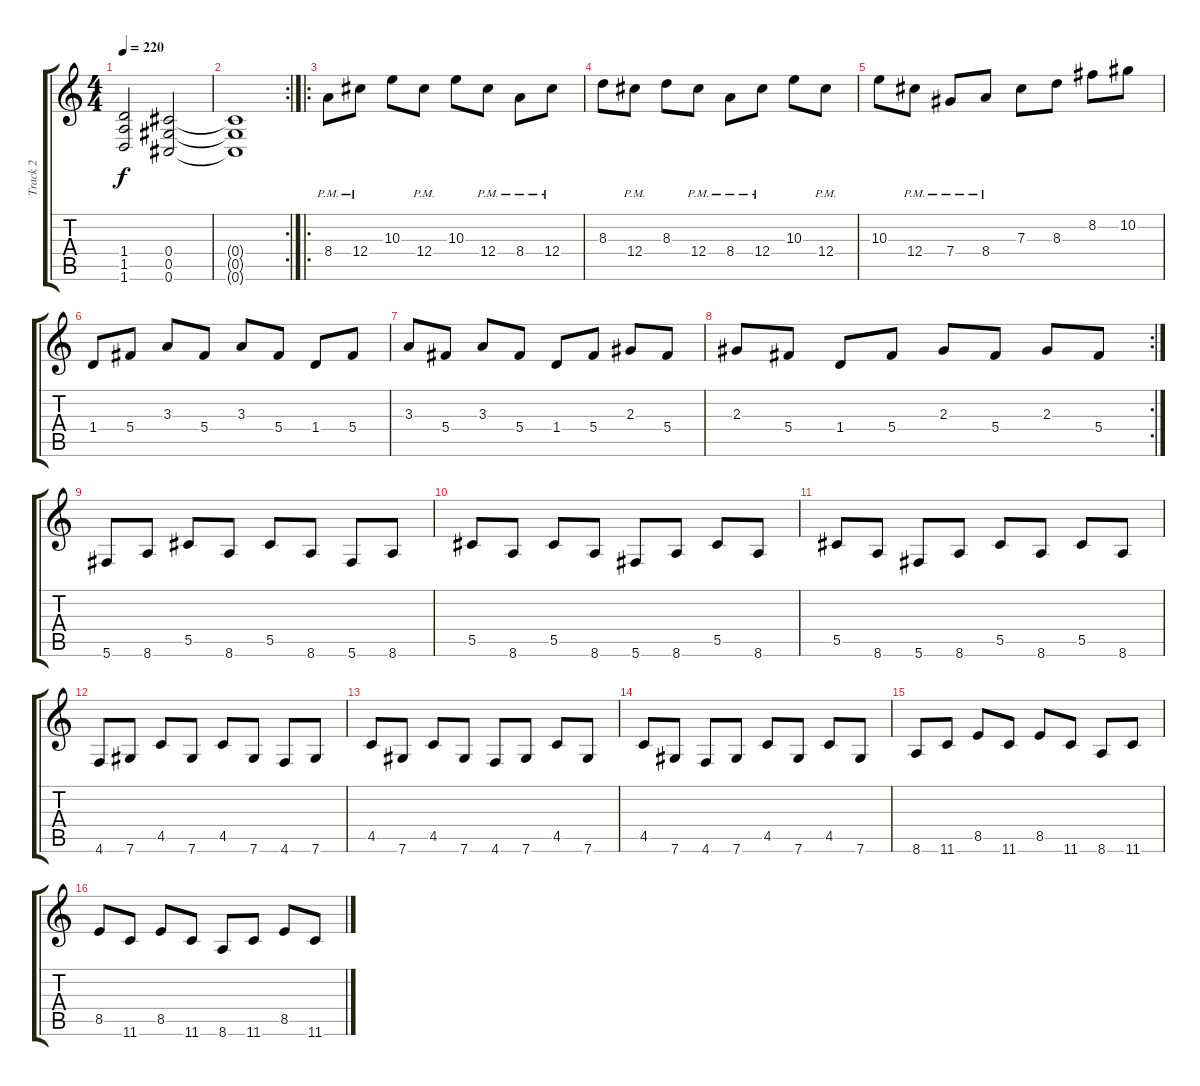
\track ("Track 2" "Track 2") {instrument distortionguitar}
\staff {score tabs}
\tuning (Eb4 Bb3 Gb3 Db3 Ab2 Db2) {hide}
\ts (4 4)
\tempo 220
\clef g2
\ks c
(1.4{t} 1.5{t} 1.6{t}).2{dy f} (0.4 0.5 0.6).2 |
\rc 2
(0.4{t} 0.5{t} 0.6{t}).1 |
\ro
8.4{pm}.8 12.4{pm}.8 10.3.8 12.4{pm}.8 10.3.8 12.4{pm}.8 8.4{pm}.8 12.4{pm}.8 |
8.3.8 12.4{pm}.8 8.3.8 12.4{pm}.8 8.4{pm}.8 12.4{pm}.8 10.3.8 12.4{pm}.8 |
10.3.8 12.4{pm}.8 7.4{pm}.8 8.4{pm}.8 7.3.8 8.3.8 8.2.8 10.2.8 |
1.4.8 5.4.8 3.3.8 5.4.8 3.3.8 5.4.8 1.4.8 5.4.8 |
3.3.8 5.4.8 3.3.8 5.4.8 1.4.8 5.4.8 2.3.8 5.4.8 |
\rc 2
2.3.8 5.4.8 1.4.8 5.4.8 2.3.8 5.4.8 2.3.8 5.4.8 |
5.6.8 8.6.8 5.5.8 8.6.8 5.5.8 8.6.8 5.6.8 8.6.8 |
5.5.8 8.6.8 5.5.8 8.6.8 5.6.8 8.6.8 5.5.8 8.6.8 |
5.5.8 8.6.8 5.6.8 8.6.8 5.5.8 8.6.8 5.5.8 8.6.8 |
4.6.8 7.6.8 4.5.8 7.6.8 4.5.8 7.6.8 4.6.8 7.6.8 |
4.5.8 7.6.8 4.5.8 7.6.8 4.6.8 7.6.8 4.5.8 7.6.8 |
4.5.8 7.6.8 4.6.8 7.6.8 4.5.8 7.6.8 4.5.8 7.6.8 |
8.6.8 11.6.8 8.5.8 11.6.8 8.5.8 11.6.8 8.6.8 11.6.8 |
8.5.8 11.6.8 8.5.8 11.6.8 8.6.8 11.6.8 8.5.8 11.6.8
